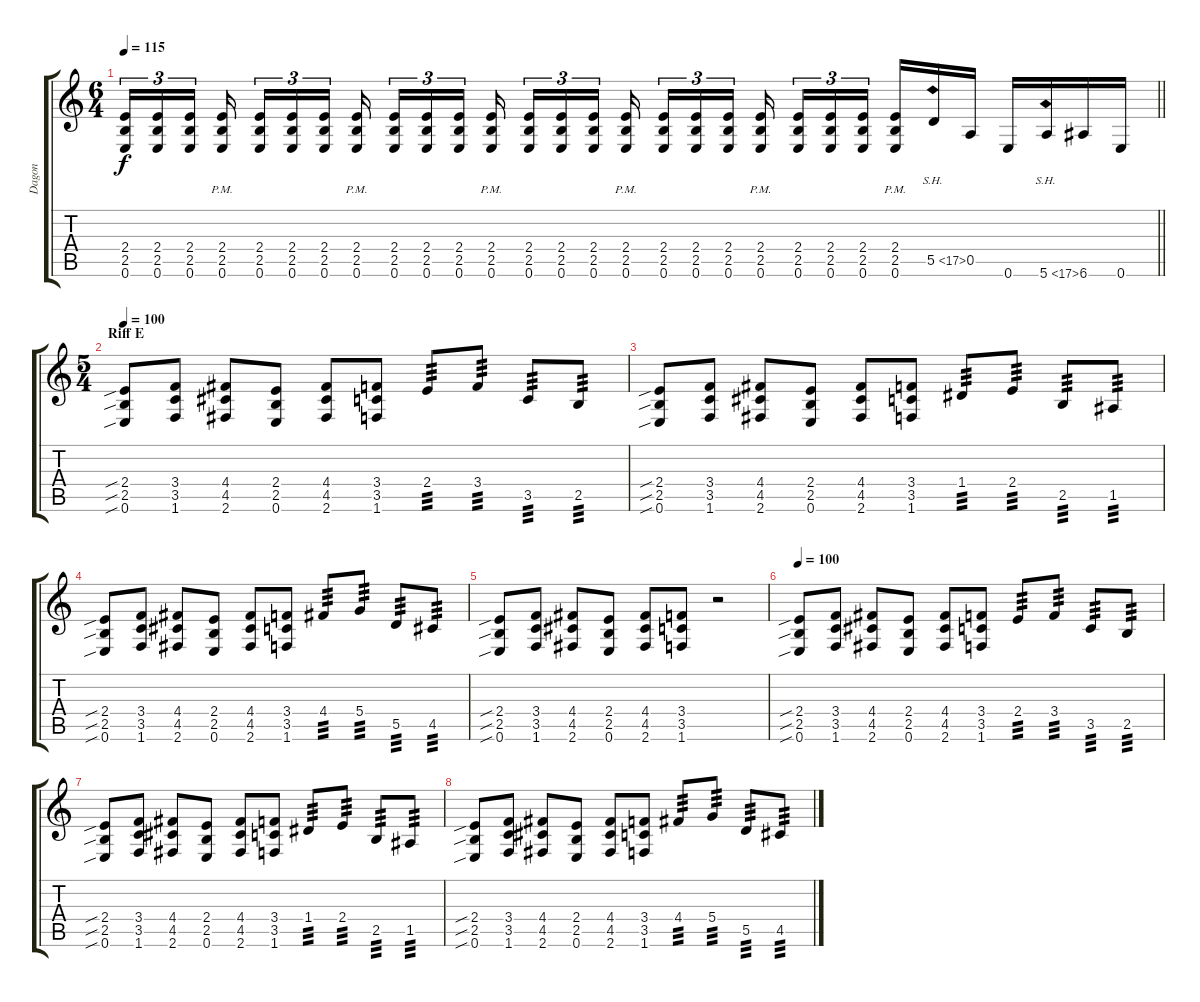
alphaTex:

\track ("Dagon" "Dagon") {instrument distortionguitar}
\staff {score tabs}
\tuning (E4 B3 G3 D3 A2 E2) {hide}
\ts (6 4)
\tempo 115
\clef g2
\barLineRight lightlight
\ks c
(2.4 2.5 0.6).16{tu (3 2) dy f} (2.4 2.5 0.6).16{tu (3 2)} (2.4 2.5 0.6).16{tu (3 2) beam splitsecondary} (2.4{pm} 2.5{pm} 0.6{pm}).16{beam splitsecondary} (2.4 2.5 0.6).16{tu (3 2)} (2.4 2.5 0.6).16{tu (3 2)} (2.4 2.5 0.6).16{tu (3 2) beam splitsecondary} (2.4{pm} 2.5{pm} 0.6{pm}).16{beam splitsecondary} (2.4 2.5 0.6).16{tu (3 2)} (2.4 2.5 0.6).16{tu (3 2)} (2.4 2.5 0.6).16{tu (3 2) beam splitsecondary} (2.4{pm} 2.5{pm} 0.6{pm}).16{beam splitsecondary} (2.4 2.5 0.6).16{tu (3 2)} (2.4 2.5 0.6).16{tu (3 2)} (2.4 2.5 0.6).16{tu (3 2) beam splitsecondary} (2.4{pm} 2.5{pm} 0.6{pm}).16 (2.4 2.5 0.6).16{tu (3 2)} (2.4 2.5 0.6).16{tu (3 2)} (2.4 2.5 0.6).16{tu (3 2) beam splitsecondary} (2.4{pm} 2.5{pm} 0.6{pm}).16{beam splitsecondary} (2.4 2.5 0.6).16{tu (3 2)} (2.4 2.5 0.6).16{tu (3 2)} (2.4 2.5 0.6).16{tu (3 2) beam splitsecondary} (2.4{pm} 2.5{pm} 0.6{pm}).16 5.5{sh 12}.16 0.5.16 0.6.16 5.6{sh 12}.16 6.6.16 0.6.16 |
\ts (5 4)
\section ("" "Riff E")
\tempo 100
(2.4{sib} 2.5{sib} 0.6{sib}).8 (3.4 3.5 1.6).8 (4.4 4.5 2.6).8 (2.4 2.5 0.6).8 (4.4 4.5 2.6).8 (3.4 3.5 1.6).8 2.4.8{tp 3} 3.4.8{tp 3} 3.5.8{tp 3} 2.5.8{tp 3} |
(2.4{sib} 2.5{sib} 0.6{sib}).8 (3.4 3.5 1.6).8 (4.4 4.5 2.6).8 (2.4 2.5 0.6).8 (4.4 4.5 2.6).8 (3.4 3.5 1.6).8 1.4.8{tp 3} 2.4.8{tp 3} 2.5.8{tp 3} 1.5.8{tp 3} |
(2.4{sib} 2.5{sib} 0.6{sib}).8 (3.4 3.5 1.6).8 (4.4 4.5 2.6).8 (2.4 2.5 0.6).8 (4.4 4.5 2.6).8 (3.4 3.5 1.6).8 4.4.8{tp 3} 5.4.8{tp 3} 5.5.8{tp 3} 4.5.8{tp 3} |
(2.4{sib} 2.5{sib} 0.6{sib}).8 (3.4 3.5 1.6).8 (4.4 4.5 2.6).8 (2.4 2.5 0.6).8 (4.4 4.5 2.6).8 (3.4 3.5 1.6).8 r.2 |
\tempo 100
(2.4{sib} 2.5{sib} 0.6{sib}).8 (3.4 3.5 1.6).8 (4.4 4.5 2.6).8 (2.4 2.5 0.6).8 (4.4 4.5 2.6).8 (3.4 3.5 1.6).8 2.4.8{tp 3} 3.4.8{tp 3} 3.5.8{tp 3} 2.5.8{tp 3} |
(2.4{sib} 2.5{sib} 0.6{sib}).8 (3.4 3.5 1.6).8 (4.4 4.5 2.6).8 (2.4 2.5 0.6).8 (4.4 4.5 2.6).8 (3.4 3.5 1.6).8 1.4.8{tp 3} 2.4.8{tp 3} 2.5.8{tp 3} 1.5.8{tp 3} |
(2.4{sib} 2.5{sib} 0.6{sib}).8 (3.4 3.5 1.6).8 (4.4 4.5 2.6).8 (2.4 2.5 0.6).8 (4.4 4.5 2.6).8 (3.4 3.5 1.6).8 4.4.8{tp 3} 5.4.8{tp 3} 5.5.8{tp 3} 4.5.8{tp 3}
